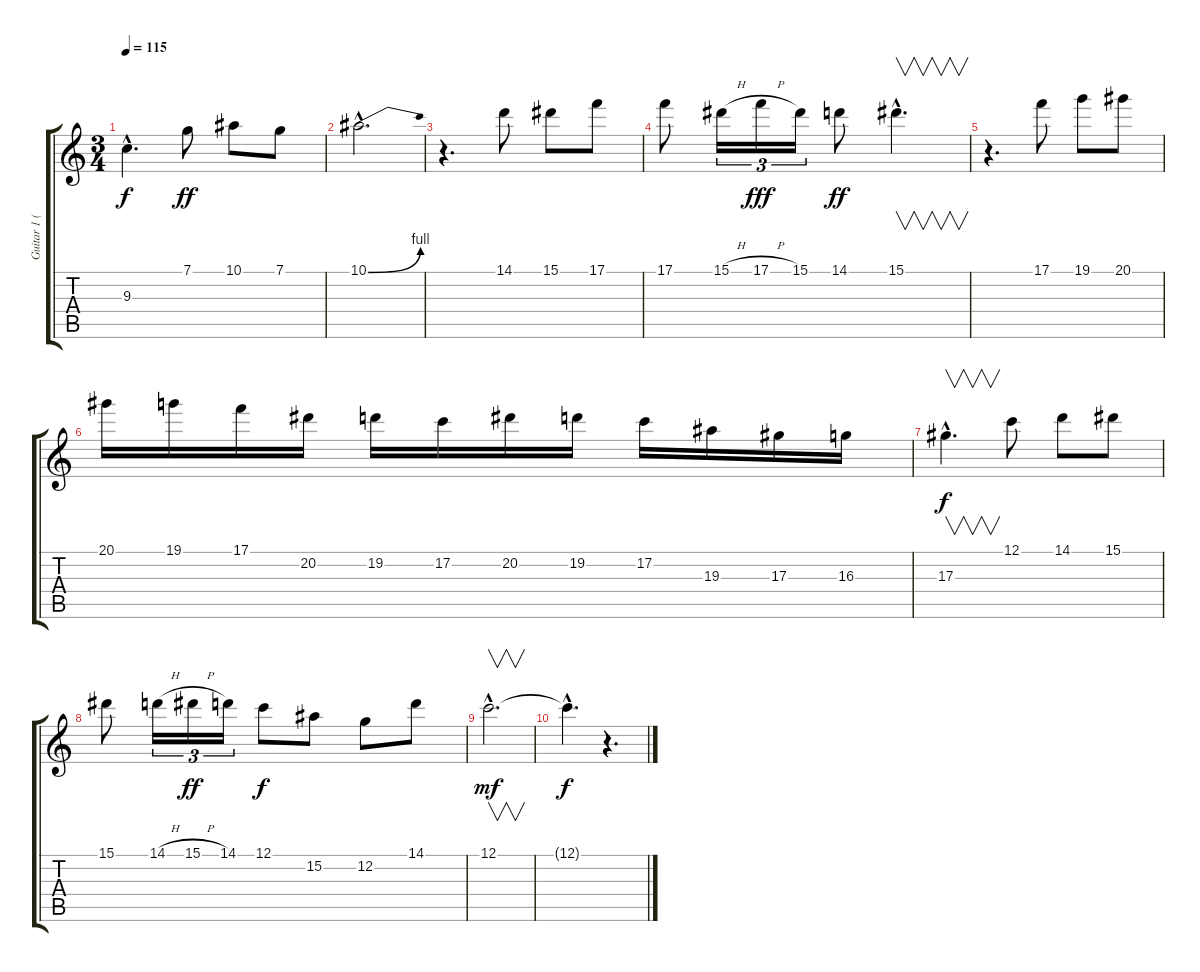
\track ("Guitar 1 (Solo)" "Guitar 1 (") {instrument distortionguitar}
\staff {score tabs}
\tuning (C4 G3 Eb3 Bb2 F2 C2) {hide}
\ts (3 4)
\tempo 115
\clef g2
\ks c
9.3{hac}.4{d dy f} 7.1.8{dy ff balance 8} 10.1.8 7.1.8 |
10.1{be (bend 0 0 60 4) hac}.2{d} |
r.4{d} 14.1.8 15.1.8 17.1.8 |
17.1.8 15.1{h}.16{tu (3 2)} 17.1{h}.16{tu (3 2) dy fff} 15.1.16{tu (3 2)} 14.1.8{dy ff} 15.1{hac}.4{v d} |
r.4{d} 17.1.8 19.1.8 20.1.8 |
20.1.16 19.1.16 17.1.16 20.2.16 19.2.16 17.2.16 20.2.16 19.2.16 17.2.16 19.3.16 17.3.16 16.3.16 |
17.3{hac}.4{v d dy f} 12.1.8{balance 6} 14.1.8 15.1.8 |
15.1.8 14.1{h}.16{tu (3 2)} 15.1{h}.16{tu (3 2) dy ff} 14.1.16{tu (3 2)} 12.1.8{dy f} 15.2.8 12.2.8 14.1.8 |
12.1{hac}.2{v d dy mf} |
12.1{hac t}.4{d dy f} r.4{d}
